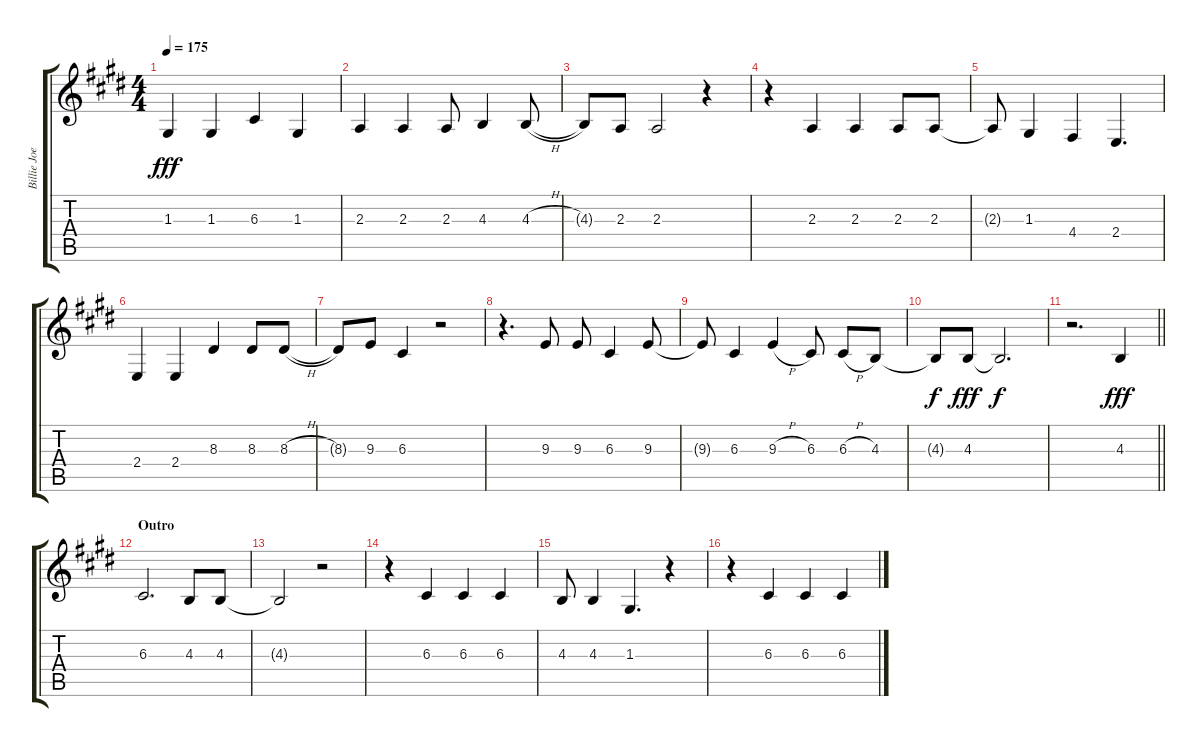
\track ("Billie Joe (Vocals)" "Billie Joe") {instrument lead2sawtooth}
\staff {score tabs}
\tuning (E4 B3 G3 D3 A2 E2) {hide}
\ts (4 4)
\tempo 175
\clef g2
\ks e
1.3{t}.4{dy fff} 1.3.4 6.3.4 1.3.4 |
2.3.4 2.3.4 2.3.8 4.3.4 4.3{h}.8 |
4.3{t}.8 2.3.8 2.3.2 r.4 |
r.4 2.3.4 2.3.4 2.3.8 2.3.8 |
2.3{t}.8 1.3.4 4.4.4 2.4.4{d} |
2.4.4 2.4.4 8.3.4 8.3.8 8.3{h}.8 |
8.3{t}.8 9.3.8 6.3.4 r.2 |
r.4{d} 9.3.8 9.3.8 6.3.4 9.3.8 |
9.3{t}.8 6.3.4 9.3{h}.4 6.3.8 6.3{h}.8 4.3.8 |
4.3{t}.8{dy f} 4.3.8{dy fff} 4.3{t}.2{d dy f} |
\barLineRight lightlight
r.2{d} 4.3.4{dy fff} |
\section ("" "Outro")
6.3.2{d} 4.3.8 4.3.8 |
4.3{t}.2 r.2 |
r.4 6.3.4 6.3.4 6.3.4 |
4.3.8 4.3.4 1.3.4{d} r.4 |
r.4 6.3.4 6.3.4 6.3.4
